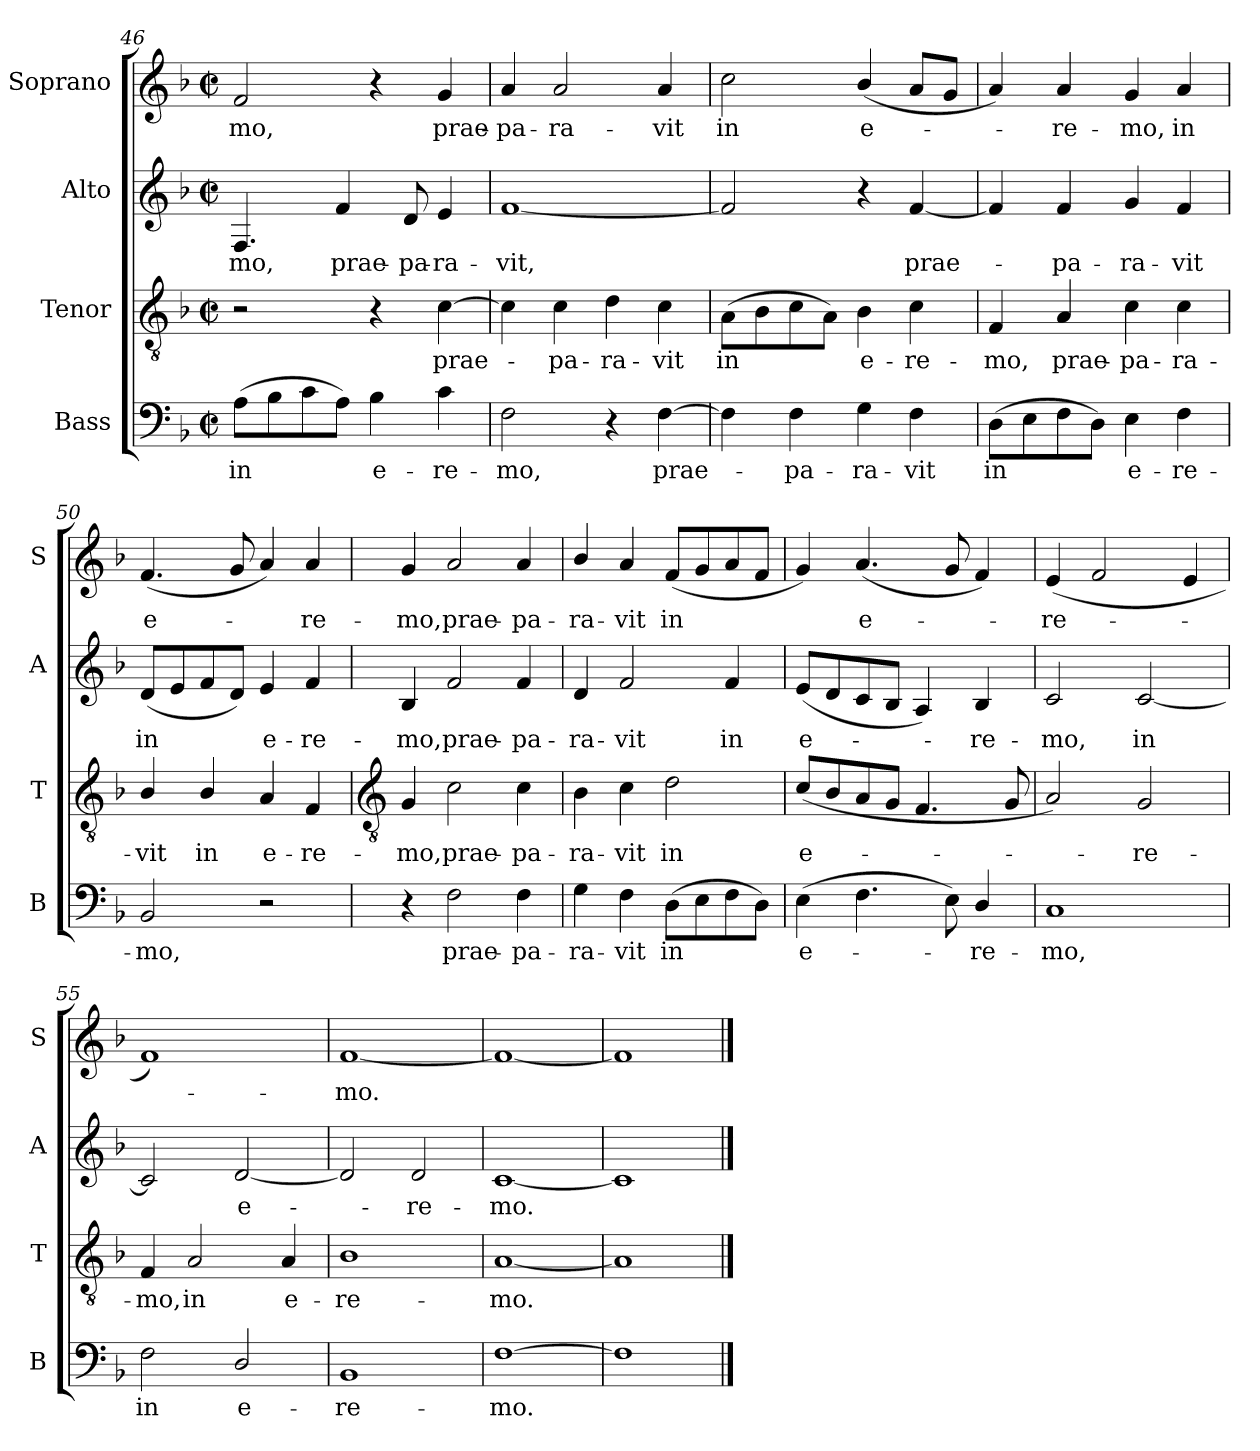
**kern	**text	**kern	**text	**kern	**text	**kern	**text
*part4	*part4	*part3	*part3	*part2	*part2	*part1	*part1
*staff4	*staff4	*staff3	*staff3	*staff2	*staff2	*staff1	*staff1
*I"Bass	*	*I"Tenor	*	*I"Alto	*	*I"Soprano	*
*I'B	*	*I'T	*	*I'A	*	*I'S	*
!!LO:LB:g=z
*clefF4	*	*clefGv2	*	*clefG2	*	*clefG2	*
*k[b-]	*	*k[b-]	*	*k[b-]	*	*k[b-]	*
*F:	*	*F:	*	*F:	*	*F:	*
*M2/2	*	*M2/2	*	*M2/2	*	*M2/2	*
*met(c|)	*	*met(c|)	*	*met(c|)	*	*met(c|)	*
=46	=46	=46	=46	=46	=46	=46	=46
!	!LO:LY:b	!	!	!	!LO:LY:b	!	!LO:LY:b
(>8AL	in	2r	.	4.F	-mo,	2f	-mo,
8B-	.	.	.	.	.	.	.
8c	.	.	.	.	.	.	.
!	!	!	!	!	!LO:LY:b	!	!
8AJ)	.	.	.	4f	prae-	.	.
!	!LO:LY:b	!	!	!	!	!	!
4B-	e-	4r	.	.	.	4r	.
!	!	!	!	!	!LO:LY:b	!	!
.	.	.	.	8d	-pa-	.	.
!	!LO:LY:b	!	!LO:LY:b	!	!LO:LY:b	!	!LO:LY:b
4c	-re-	[4c	prae-	4e	-ra-	4g	prae-
=47	=47	=47	=47	=47	=47	=47	=47
!	!LO:LY:b	!	!	!	!LO:LY:b	!	!LO:LY:b
2F	-mo,	4c]	.	[1f	-vit,	4a	-pa-
!	!	!	!LO:LY:b	!	!	!	!LO:LY:b
.	.	4c	pa-	.	.	2a	-ra-
!	!	!	!LO:LY:b	!	!	!	!
4r	.	4d	-ra-	.	.	.	.
!	!LO:LY:b	!	!LO:LY:b	!	!	!	!LO:LY:b
[4F	prae-	4c	-vit	.	.	4a	-vit
=48	=48	=48	=48	=48	=48	=48	=48
!	!	!	!LO:LY:b	!	!	!	!LO:LY:b
4F]	.	(>8AL	in	2f]	.	2cc	in
.	.	8B-	.	.	.	.	.
!	!LO:LY:b	!	!	!	!	!	!
4F	pa-	8c	.	.	.	.	.
.	.	8AJ)	.	.	.	.	.
!	!LO:LY:b	!	!LO:LY:b	!	!	!	!LO:LY:b
4G	-ra-	4B-	e-	4r	.	(<4b-/	e-
!	!LO:LY:b	!	!LO:LY:b	!	!LO:LY:b	!	!
4F	-vit	4c	-re-	[4f	prae-	8aL	.
.	.	.	.	.	.	8gJ	.
=49	=49	=49	=49	=49	=49	=49	=49
!	!LO:LY:b	!	!LO:LY:b	!	!	!	!
(>8DL	in	4F	-mo,	4f]	.	4a)	.
8E	.	.	.	.	.	.	.
!	!	!	!LO:LY:b	!	!LO:LY:b	!	!LO:LY:b
8F	.	4A	prae-	4f	pa-	4a	re-
8DJ)	.	.	.	.	.	.	.
!	!LO:LY:b	!	!LO:LY:b	!	!LO:LY:b	!	!LO:LY:b
4E	e-	4c	-pa-	4g	-ra-	4g	-mo,
!	!LO:LY:b	!	!LO:LY:b	!	!LO:LY:b	!	!LO:LY:b
4F	-re-	4c	-ra-	4f	-vit	4a	in
=50	=50	=50	=50	=50	=50	=50	=50
!	!LO:LY:b	!	!LO:LY:b	!	!LO:LY:b	!	!LO:LY:b
2BB-	-mo,	4B-/	-vit	(<8dL	in	(<4.f	e-
.	.	.	.	8e	.	.	.
!	!	!	!LO:LY:b	!	!	!	!
.	.	4B-/	in	8f	.	.	.
.	.	.	.	8dJ)	.	8g	.
!	!	!	!LO:LY:b	!	!LO:LY:b	!	!
2r	.	4A	e-	4e	e-	4a)	.
!	!	!	!LO:LY:b	!	!LO:LY:b	!	!LO:LY:b
.	.	4F	-re-	4f	-re-	4a	re-
!!LO:LB:g=z
=51	=51	=51	=51	=51	=51	=51	=51
*	*	*clefGv2	*	*	*	*	*
!	!	!	!LO:LY:b	!	!LO:LY:b	!	!LO:LY:b
4r	.	4G	-mo,	4B-	-mo,	4g	-mo,
!	!LO:LY:b	!	!LO:LY:b	!	!LO:LY:b	!	!LO:LY:b
2F	prae-	2c	prae-	2f	prae-	2a	prae-
!	!LO:LY:b	!	!LO:LY:b	!	!LO:LY:b	!	!LO:LY:b
4F	-pa-	4c	-pa-	4f	-pa-	4a	-pa-
=52	=52	=52	=52	=52	=52	=52	=52
!	!LO:LY:b	!	!LO:LY:b	!	!LO:LY:b	!	!LO:LY:b
4G	-ra-	4B-	-ra-	4d	-ra-	4b-/	-ra-
!	!LO:LY:b	!	!LO:LY:b	!	!LO:LY:b	!	!LO:LY:b
4F	-vit	4c	-vit	2f	-vit	4a	-vit
!	!LO:LY:b	!	!LO:LY:b	!	!	!	!LO:LY:b
(>8DL	in	2d	in	.	.	(<8fL	in
8E	.	.	.	.	.	8g	.
!	!	!	!	!	!LO:LY:b	!	!
8F	.	.	.	4f	in	8a	.
8DJ)	.	.	.	.	.	8fJ	.
=53	=53	=53	=53	=53	=53	=53	=53
!	!LO:LY:b	!	!LO:LY:b	!	!LO:LY:b	!	!
(>4E	e-	(<8cL	e-	(<8eL	e-	4g)	.
.	.	8B-	.	8d	.	.	.
!	!	!	!	!	!	!	!LO:LY:b
4.F	.	8A	.	8c	.	(<4.a	e-
.	.	8GJ	.	8B-J	.	.	.
.	.	4.F	.	4A)	.	.	.
8E)	.	.	.	.	.	8g	.
!	!LO:LY:b	!	!	!	!LO:LY:b	!	!
4D/	re-	.	.	4B-	re-	4f)	.
.	.	8G	.	.	.	.	.
=54	=54	=54	=54	=54	=54	=54	=54
!	!LO:LY:b	!	!	!	!LO:LY:b	!	!LO:LY:b
1C	-mo,	2A)	.	2c	-mo,	(<4e	re-
.	.	.	.	.	.	2f	.
!	!	!	!LO:LY:b	!	!LO:LY:b	!	!
.	.	2G	re-	[2c	in	.	.
.	.	.	.	.	.	4e	.
=55	=55	=55	=55	=55	=55	=55	=55
!	!LO:LY:b	!	!LO:LY:b	!	!	!	!
2F	in	4F	-mo,	2c]	.	1f)	.
!	!	!	!LO:LY:b	!	!	!	!
.	.	2A	in	.	.	.	.
!	!LO:LY:b	!	!	!	!LO:LY:b	!	!
2D/	e-	.	.	[2d	e-	.	.
!	!	!	!LO:LY:b	!	!	!	!
.	.	4A	e-	.	.	.	.
=56	=56	=56	=56	=56	=56	=56	=56
!	!LO:LY:b	!	!LO:LY:b	!	!	!	!LO:LY:b
1BB-	-re-	1B-	-re-	2d]	.	[1f	mo.
!	!	!	!	!	!LO:LY:b	!	!
.	.	.	.	2d	re-	.	.
=57	=57	=57	=57	=57	=57	=57	=57
!	!LO:LY:b	!	!LO:LY:b	!	!LO:LY:b	!	!
[1F	-mo.	[1A	-mo.	[1c	-mo.	1f_	.
=58	=58	=58	=58	=58	=58	=58	=58
1F]	.	1A]	.	1c]	.	1f]	.
==	==	==	==	==	==	==	==
*-	*-	*-	*-	*-	*-	*-	*-
